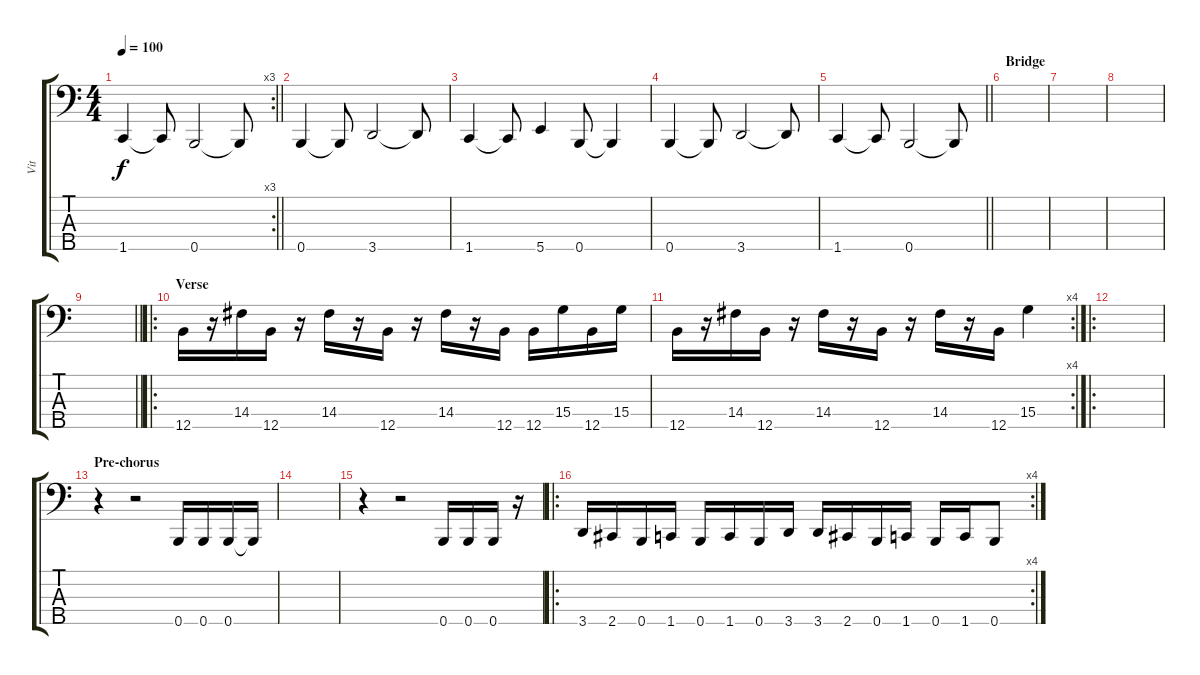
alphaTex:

\track ("Vit" "Vit") {instrument electricbassfinger}
\staff {score tabs}
\tuning (G2 D2 A1 E1 B0) {hide}
\rc 3
\ts (4 4)
\tempo 100
\clef f4
\barLineRight lightlight
\ks c
1.5.4{dy f} 1.5{t}.8 0.5.2 0.5{t}.8 |
0.5.4 0.5{t}.8 3.5.2 3.5{t}.8 |
1.5.4 1.5{t}.8 5.5.4 0.5.8 0.5{t}.4 |
0.5.4 0.5{t}.8 3.5.2 3.5{t}.8 |
\barLineRight lightlight
1.5.4 1.5{t}.8 0.5.2 0.5{t}.8 |
\section ("" "Bridge")
|
|
|
\barLineRight lightlight
|
\ro
\section ("" "Verse")
12.5.16 r.16 14.4.16 12.5.16 r.16 14.4.16 r.16 12.5.16 r.16 14.4.16 r.16 12.5.16 12.5.16 15.4.16 12.5.16 15.4.16 |
\rc 4
12.5.16 r.16 14.4.16 12.5.16 r.16 14.4.16 r.16 12.5.16 r.16 14.4.16 r.16 12.5.16 15.4.4 |
\ro
|
\section ("" "Pre-chorus")
r.4 r.2 0.5.16 0.5.16 0.5.16 0.5{t}.16 |
|
r.4 r.2 0.5.16 0.5.16 0.5.16 r.16 |
\ro
\rc 4
3.5.16 2.5.16 0.5.16 1.5.16 0.5.16 1.5.16 0.5.16 3.5.16 3.5.16 2.5.16 0.5.16 1.5.16 0.5.16 1.5.16 0.5.8
